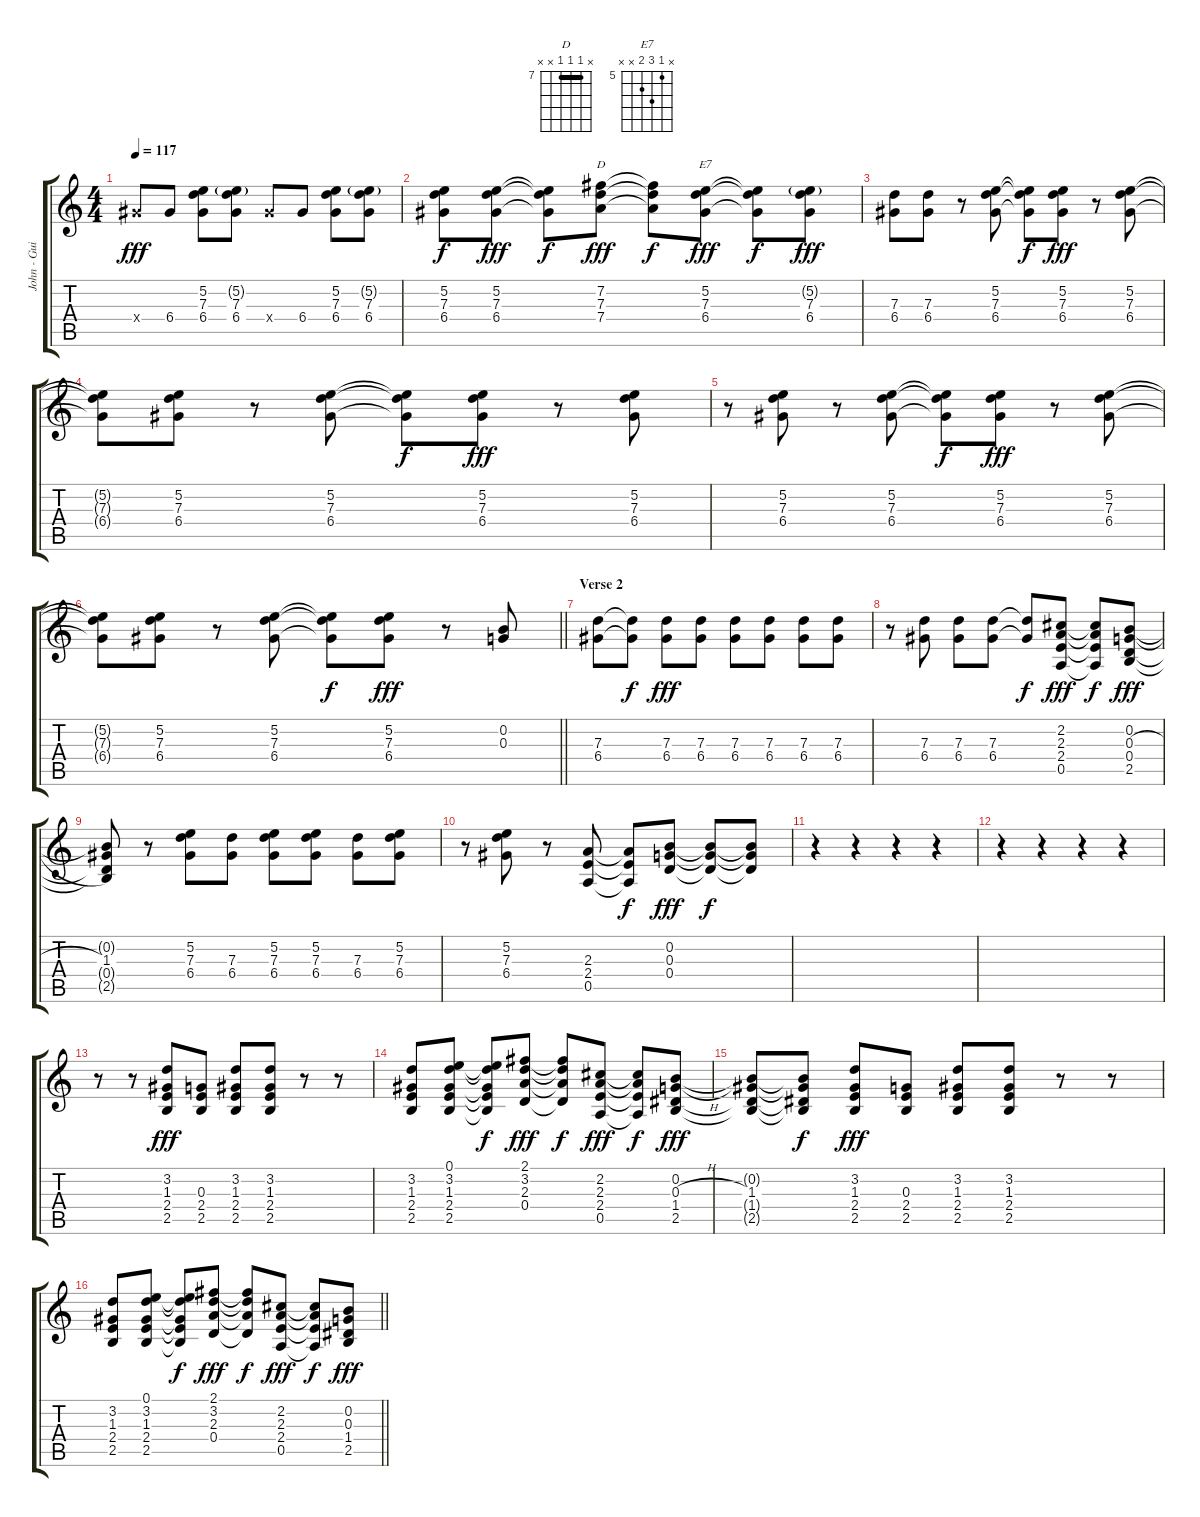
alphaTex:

\track ("John - Guitar" "John - Gui") {instrument electricguitarclean}
\staff {score tabs}
\tuning (E4 B3 G3 D3 A2 E2) {hide}
\chord ("D" x 7 7 7 x x) {firstfret 7 barre 7}
\chord ("E7" x 5 7 6 x x) {firstfret 5}
\ts (4 4)
\tempo 117
\clef g2
\ks c
6.4{x}.8{dy fff} 6.4.8 (5.2 7.3 6.4).8 (5.2{g} 7.3 6.4).8 6.4{x}.8 6.4.8 (5.2 7.3 6.4).8 (5.2{g} 7.3 6.4).8 |
(5.2 7.3 6.4).8{dy f} (5.2 7.3 6.4).8{dy fff} (5.2{t} 7.3{t} 6.4{t}).8{dy f} (7.2 7.3 7.4).8{ch "D" dy fff} (7.2{t} 7.3{t} 7.4{t}).8{dy f} (5.2 7.3 6.4).8{ch "E7" dy fff} (5.2{t} 7.3{t} 6.4{t}).8{dy f} (5.2{g} 7.3 6.4).8{dy fff} |
(7.3 6.4).8 (7.3 6.4).8 r.8 (5.2 7.3 6.4).8 (5.2{t} 7.3{t} 6.4{t}).8{dy f} (5.2 7.3 6.4).8{dy fff} r.8 (5.2 7.3 6.4).8 |
(5.2{t} 7.3{t} 6.4{t}).8 (5.2 7.3 6.4).8 r.8 (5.2 7.3 6.4).8 (5.2{t} 7.3{t} 6.4{t}).8{dy f} (5.2 7.3 6.4).8{dy fff} r.8 (5.2 7.3 6.4).8 |
r.8 (5.2 7.3 6.4).8 r.8 (5.2 7.3 6.4).8 (5.2{t} 7.3{t} 6.4{t}).8{dy f} (5.2 7.3 6.4).8{dy fff} r.8 (5.2 7.3 6.4).8 |
\barLineRight lightlight
(5.2{t} 7.3{t} 6.4{t}).8 (5.2 7.3 6.4).8 r.8 (5.2 7.3 6.4).8 (5.2{t} 7.3{t} 6.4{t}).8{dy f} (5.2 7.3 6.4).8{dy fff} r.8 (0.2 0.3).8 |
\section ("" "Verse 2")
(7.3 6.4).8 (7.3{t} 6.4{t}).8{dy f} (7.3 6.4).8{dy fff} (7.3 6.4).8 (7.3 6.4).8 (7.3 6.4).8 (7.3 6.4).8 (7.3 6.4).8 |
r.8 (7.3 6.4).8 (7.3 6.4).8 (7.3 6.4).8 (7.3{t} 6.4{t}).8{dy f} (2.2 2.3 2.4 0.5).8{dy fff} (2.2{t} 2.3{t} 2.4{t} 0.5{t}).8{dy f} (0.2 0.3{h} 0.4 2.5).8{dy fff} |
(0.2{t} 1.3 0.4{t} 2.5{t}).8 r.8 (5.2 7.3 6.4).8 (7.3 6.4).8 (5.2 7.3 6.4).8 (5.2 7.3 6.4).8 (7.3 6.4).8 (5.2 7.3 6.4).8 |
r.8 (5.2 7.3 6.4).8 r.8 (2.3 2.4 0.5).8 (2.3{t} 2.4{t} 0.5{t}).8{dy f} (0.2 0.3 0.4).8{dy fff} (0.2{t} 0.3{t} 0.4{t}).8{dy f} (0.2{t} 0.3{t} 0.4{t}).8 |
r.4 r.4 r.4 r.4 |
r.4 r.4 r.4 r.4 |
r.8 r.8 (3.2 1.3 2.4 2.5).8{dy fff} (0.3 2.4 2.5).8 (3.2 1.3 2.4 2.5).8 (3.2 1.3 2.4 2.5).8 r.8 r.8 |
(3.2 1.3 2.4 2.5).8 (0.1 3.2 1.3 2.4 2.5).8 (0.1{t} 3.2{t} 1.3{t} 2.4{t} 2.5{t}).8{dy f} (2.1 3.2 2.3 0.4).8{dy fff} (2.1{t} 3.2{t} 2.3{t} 0.4{t}).8{dy f} (2.2 2.3 2.4 0.5).8{dy fff} (2.2{t} 2.3{t} 2.4{t} 0.5{t}).8{dy f} (0.2 0.3{h} 1.4 2.5).8{dy fff} |
(0.2{t} 1.3 1.4{t} 2.5{t}).8 (0.2{t} 1.3{t} 1.4{t} 2.5{t}).8{dy f} (3.2 1.3 2.4 2.5).8{dy fff} (0.3 2.4 2.5).8 (3.2 1.3 2.4 2.5).8 (3.2 1.3 2.4 2.5).8 r.8 r.8 |
\barLineRight lightlight
(3.2 1.3 2.4 2.5).8 (0.1 3.2 1.3 2.4 2.5).8 (0.1{t} 3.2{t} 1.3{t} 2.4{t} 2.5{t}).8{dy f} (2.1 3.2 2.3 0.4).8{dy fff} (2.1{t} 3.2{t} 2.3{t} 0.4{t}).8{dy f} (2.2 2.3 2.4 0.5).8{dy fff} (2.2{t} 2.3{t} 2.4{t} 0.5{t}).8{dy f} (0.2 0.3{h} 1.4 2.5).8{dy fff}
